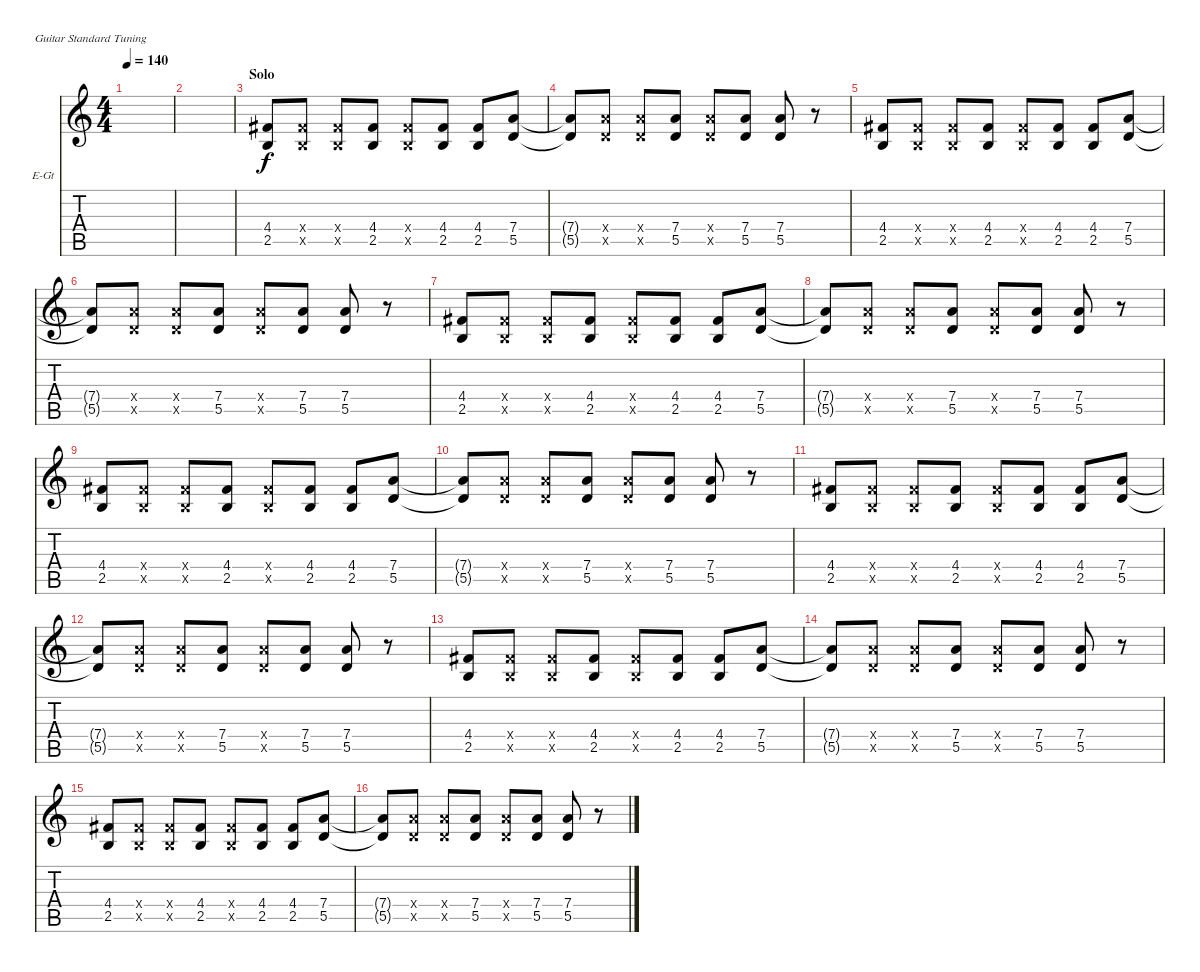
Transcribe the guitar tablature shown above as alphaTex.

\defaultSystemsLayout 4
\bracketExtendMode nobrackets
\firstSystemTrackNameOrientation horizontal
\otherSystemsTrackNameOrientation horizontal
\track ("Olha" "E-Gt") {instrument distortionguitar}
\staff {score tabs}
\tuning (E4 B3 G3 D3 A2 E2)
\ts (4 4)
\tempo 140
\clef g2
\ks c
|
|
\section ("" "Solo")
(2.5 4.4).8 (2.5{x} 4.4{x}).8 (2.5{x} 4.4{x}).8 (2.5 4.4).8 (2.5{x} 4.4{x}).8 (2.5 4.4).8 (2.5 4.4).8 (5.5 7.4).8 |
(5.5{t} 7.4{t}).8 (5.5{x} 7.4{x}).8 (5.5{x} 7.4{x}).8 (5.5 7.4).8 (5.5{x} 7.4{x}).8 (5.5 7.4).8 (5.5 7.4).8 r.8 |
(2.5 4.4).8 (2.5{x} 4.4{x}).8 (2.5{x} 4.4{x}).8 (2.5 4.4).8 (2.5{x} 4.4{x}).8 (2.5 4.4).8 (2.5 4.4).8 (5.5 7.4).8 |
(5.5{t} 7.4{t}).8 (5.5{x} 7.4{x}).8 (5.5{x} 7.4{x}).8 (5.5 7.4).8 (5.5{x} 7.4{x}).8 (5.5 7.4).8 (5.5 7.4).8 r.8 |
(2.5 4.4).8 (2.5{x} 4.4{x}).8 (2.5{x} 4.4{x}).8 (2.5 4.4).8 (2.5{x} 4.4{x}).8 (2.5 4.4).8 (2.5 4.4).8 (5.5 7.4).8 |
(5.5{t} 7.4{t}).8 (5.5{x} 7.4{x}).8 (5.5{x} 7.4{x}).8 (5.5 7.4).8 (5.5{x} 7.4{x}).8 (5.5 7.4).8 (5.5 7.4).8 r.8 |
(2.5 4.4).8 (2.5{x} 4.4{x}).8 (2.5{x} 4.4{x}).8 (2.5 4.4).8 (2.5{x} 4.4{x}).8 (2.5 4.4).8 (2.5 4.4).8 (5.5 7.4).8 |
(5.5{t} 7.4{t}).8 (5.5{x} 7.4{x}).8 (5.5{x} 7.4{x}).8 (5.5 7.4).8 (5.5{x} 7.4{x}).8 (5.5 7.4).8 (5.5 7.4).8 r.8 |
(2.5 4.4).8 (2.5{x} 4.4{x}).8 (2.5{x} 4.4{x}).8 (2.5 4.4).8 (2.5{x} 4.4{x}).8 (2.5 4.4).8 (2.5 4.4).8 (5.5 7.4).8 |
(5.5{t} 7.4{t}).8 (5.5{x} 7.4{x}).8 (5.5{x} 7.4{x}).8 (5.5 7.4).8 (5.5{x} 7.4{x}).8 (5.5 7.4).8 (5.5 7.4).8 r.8 |
(2.5 4.4).8 (2.5{x} 4.4{x}).8 (2.5{x} 4.4{x}).8 (2.5 4.4).8 (2.5{x} 4.4{x}).8 (2.5 4.4).8 (2.5 4.4).8 (5.5 7.4).8 |
(5.5{t} 7.4{t}).8 (5.5{x} 7.4{x}).8 (5.5{x} 7.4{x}).8 (5.5 7.4).8 (5.5{x} 7.4{x}).8 (5.5 7.4).8 (5.5 7.4).8 r.8 |
(2.5 4.4).8 (2.5{x} 4.4{x}).8 (2.5{x} 4.4{x}).8 (2.5 4.4).8 (2.5{x} 4.4{x}).8 (2.5 4.4).8 (2.5 4.4).8 (5.5 7.4).8 |
(5.5{t} 7.4{t}).8 (5.5{x} 7.4{x}).8 (5.5{x} 7.4{x}).8 (5.5 7.4).8 (5.5{x} 7.4{x}).8 (5.5 7.4).8 (5.5 7.4).8 r.8
